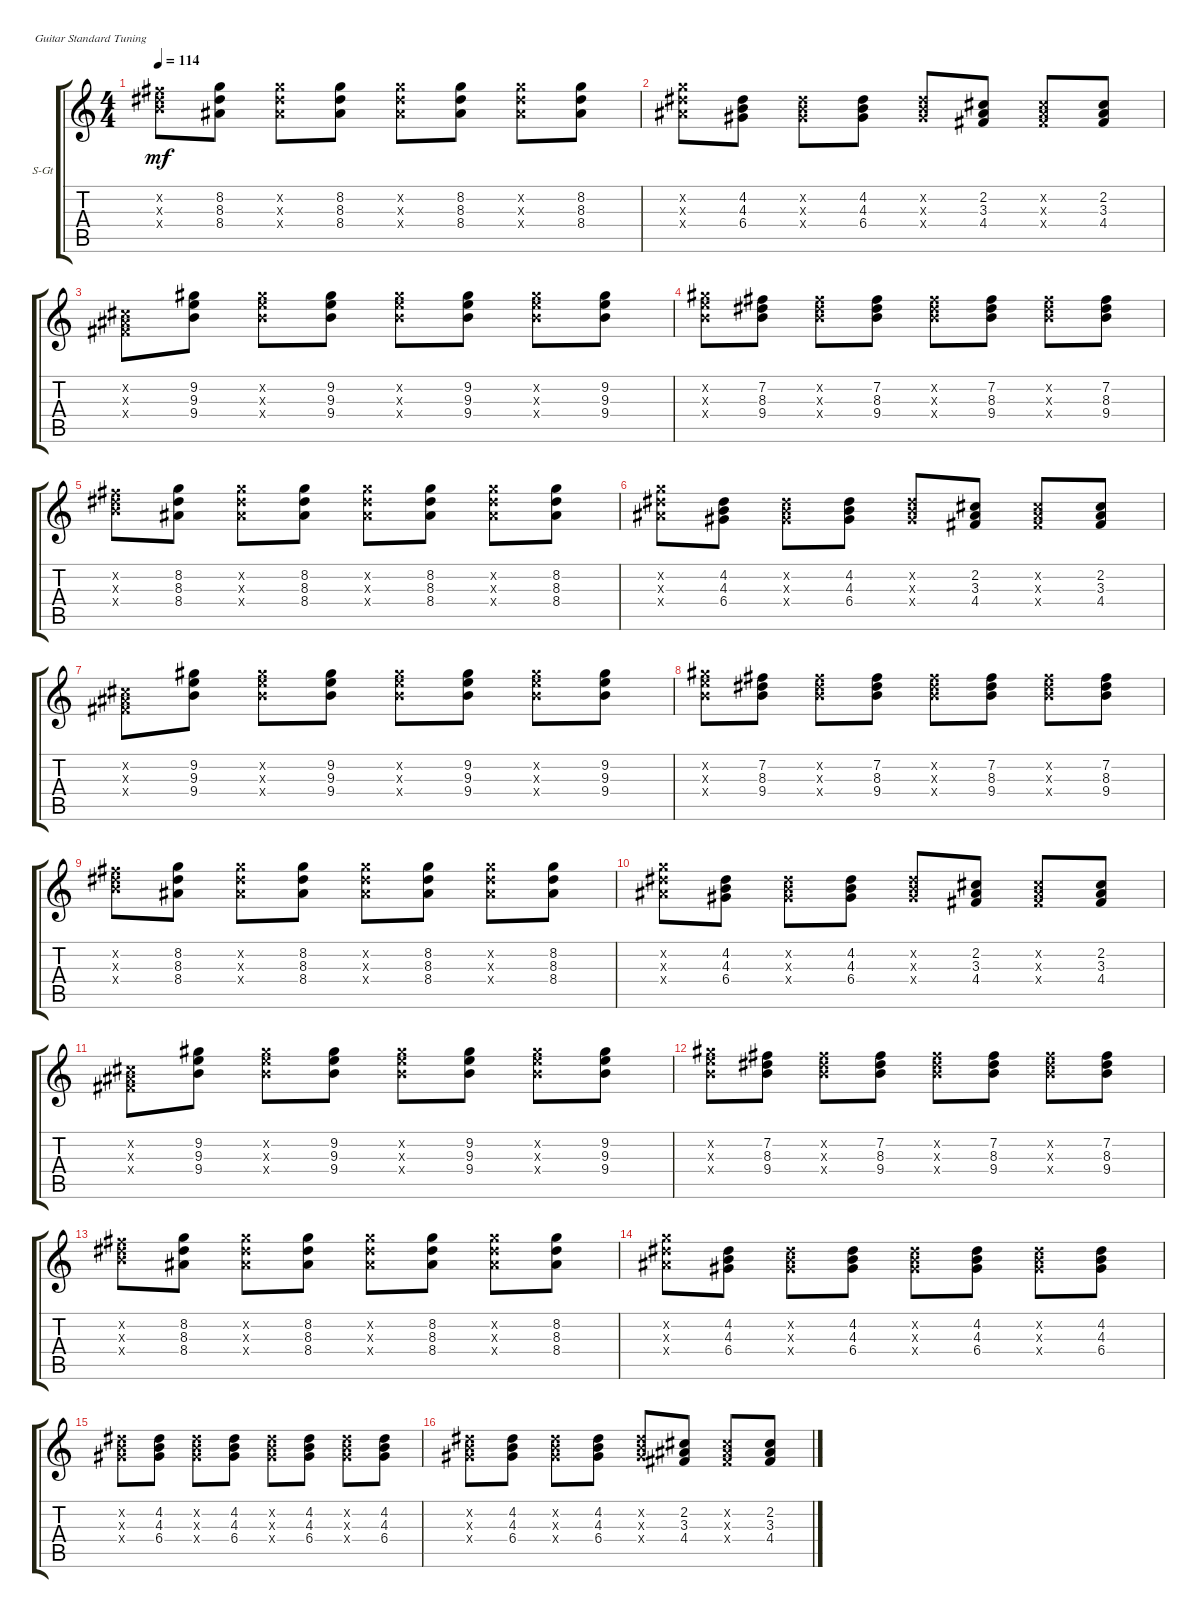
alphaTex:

\defaultSystemsLayout 4
\bracketExtendMode groupsimilarinstruments
\firstSystemTrackNameOrientation horizontal
\otherSystemsTrackNameOrientation horizontal
\track ("Steel Guitar" "S-Gt") {mute instrument acousticguitarsteel}
\staff {score tabs}
\tuning (E4 B3 G3 D3 A2 E2)
\ts (4 4)
\tempo 114
\clef g2
\ks c
(9.4{x} 8.3{x} 7.2{x}).8{dy mf} (8.2 8.3 8.4).8 (8.4{x} 8.3{x} 8.2{x}).8 (8.2 8.3 8.4).8 (8.4{x} 8.3{x} 8.2{x}).8 (8.2 8.3 8.4).8 (8.4{x} 8.3{x} 8.2{x}).8 (8.2 8.4 8.3).8 |
(8.2{x} 8.3{x} 8.4{x}).8 (4.2 4.3 6.4).8 (6.4{x} 4.3{x} 4.2{x}).8 (6.4 4.2 4.3).8 (6.4{x} 4.3{x} 4.2{x}).8 (4.4 3.3 2.2).8 (2.2{x} 3.3{x} 4.4{x}).8 (4.4 3.3 2.2).8 |
(2.2{x} 3.3{x} 4.4{x}).8 (9.4 9.3 9.2).8 (9.4{x} 9.3{x} 9.2{x}).8 (9.4 9.3 9.2).8 (9.4{x} 9.3{x} 9.2{x}).8 (9.4 9.3 9.2).8 (9.4{x} 9.3{x} 9.2{x}).8 (9.4 9.3 9.2).8 |
(9.4{x} 9.3{x} 9.2{x}).8 (9.4 8.3 7.2).8 (9.4{x} 8.3{x} 7.2{x}).8 (9.4 8.3 7.2).8 (9.4{x} 8.3{x} 7.2{x}).8 (9.4 8.3 7.2).8 (9.4{x} 8.3{x} 7.2{x}).8 (9.4 8.3 7.2).8 |
(9.4{x} 8.3{x} 7.2{x}).8 (8.2 8.3 8.4).8 (8.4{x} 8.3{x} 8.2{x}).8 (8.2 8.3 8.4).8 (8.4{x} 8.3{x} 8.2{x}).8 (8.2 8.3 8.4).8 (8.4{x} 8.3{x} 8.2{x}).8 (8.2 8.4 8.3).8 |
(8.2{x} 8.3{x} 8.4{x}).8 (4.2 4.3 6.4).8 (6.4{x} 4.3{x} 4.2{x}).8 (6.4 4.2 4.3).8 (6.4{x} 4.3{x} 4.2{x}).8 (4.4 3.3 2.2).8 (2.2{x} 3.3{x} 4.4{x}).8 (4.4 3.3 2.2).8 |
(2.2{x} 3.3{x} 4.4{x}).8 (9.4 9.3 9.2).8 (9.4{x} 9.3{x} 9.2{x}).8 (9.4 9.3 9.2).8 (9.4{x} 9.3{x} 9.2{x}).8 (9.4 9.3 9.2).8 (9.4{x} 9.3{x} 9.2{x}).8 (9.4 9.3 9.2).8 |
(9.4{x} 9.3{x} 9.2{x}).8 (9.4 8.3 7.2).8 (9.4{x} 8.3{x} 7.2{x}).8 (9.4 8.3 7.2).8 (9.4{x} 8.3{x} 7.2{x}).8 (9.4 8.3 7.2).8 (9.4{x} 8.3{x} 7.2{x}).8 (9.4 8.3 7.2).8 |
(9.4{x} 8.3{x} 7.2{x}).8 (8.2 8.3 8.4).8 (8.4{x} 8.3{x} 8.2{x}).8 (8.2 8.3 8.4).8 (8.4{x} 8.3{x} 8.2{x}).8 (8.2 8.3 8.4).8 (8.4{x} 8.3{x} 8.2{x}).8 (8.2 8.4 8.3).8 |
(8.2{x} 8.3{x} 8.4{x}).8 (4.2 4.3 6.4).8 (6.4{x} 4.3{x} 4.2{x}).8 (6.4 4.2 4.3).8 (6.4{x} 4.3{x} 4.2{x}).8 (4.4 3.3 2.2).8 (2.2{x} 3.3{x} 4.4{x}).8 (4.4 3.3 2.2).8 |
(2.2{x} 3.3{x} 4.4{x}).8 (9.4 9.3 9.2).8 (9.4{x} 9.3{x} 9.2{x}).8 (9.4 9.3 9.2).8 (9.4{x} 9.3{x} 9.2{x}).8 (9.4 9.3 9.2).8 (9.4{x} 9.3{x} 9.2{x}).8 (9.4 9.3 9.2).8 |
(9.4{x} 9.3{x} 9.2{x}).8 (9.4 8.3 7.2).8 (9.4{x} 8.3{x} 7.2{x}).8 (9.4 8.3 7.2).8 (9.4{x} 8.3{x} 7.2{x}).8 (9.4 8.3 7.2).8 (9.4{x} 8.3{x} 7.2{x}).8 (9.4 8.3 7.2).8 |
(9.4{x} 8.3{x} 7.2{x}).8 (8.2 8.3 8.4).8 (8.4{x} 8.3{x} 8.2{x}).8 (8.2 8.3 8.4).8 (8.4{x} 8.3{x} 8.2{x}).8 (8.2 8.3 8.4).8 (8.4{x} 8.3{x} 8.2{x}).8 (8.2 8.4 8.3).8 |
(8.2{x} 8.3{x} 8.4{x}).8 (4.2 4.3 6.4).8 (6.4{x} 4.3{x} 4.2{x}).8 (6.4 4.2 4.3).8 (6.4{x} 4.3{x} 4.2{x}).8 (4.2 4.3 6.4).8 (6.4{x} 4.3{x} 4.2{x}).8 (6.4 4.2 4.3).8 |
(4.2{x} 4.3{x} 6.4{x}).8 (4.2 4.3 6.4).8 (6.4{x} 4.3{x} 4.2{x}).8 (6.4 4.2 4.3).8 (6.4{x} 4.3{x} 4.2{x}).8 (4.2 4.3 6.4).8 (6.4{x} 4.3{x} 4.2{x}).8 (6.4 4.2 4.3).8 |
(4.2{x} 4.3{x} 6.4{x}).8 (4.2 4.3 6.4).8 (6.4{x} 4.3{x} 4.2{x}).8 (6.4 4.2 4.3).8 (6.4{x} 4.3{x} 4.2{x}).8 (4.4 3.3 2.2).8 (2.2{x} 3.3{x} 4.4{x}).8 (4.4 3.3 2.2).8
